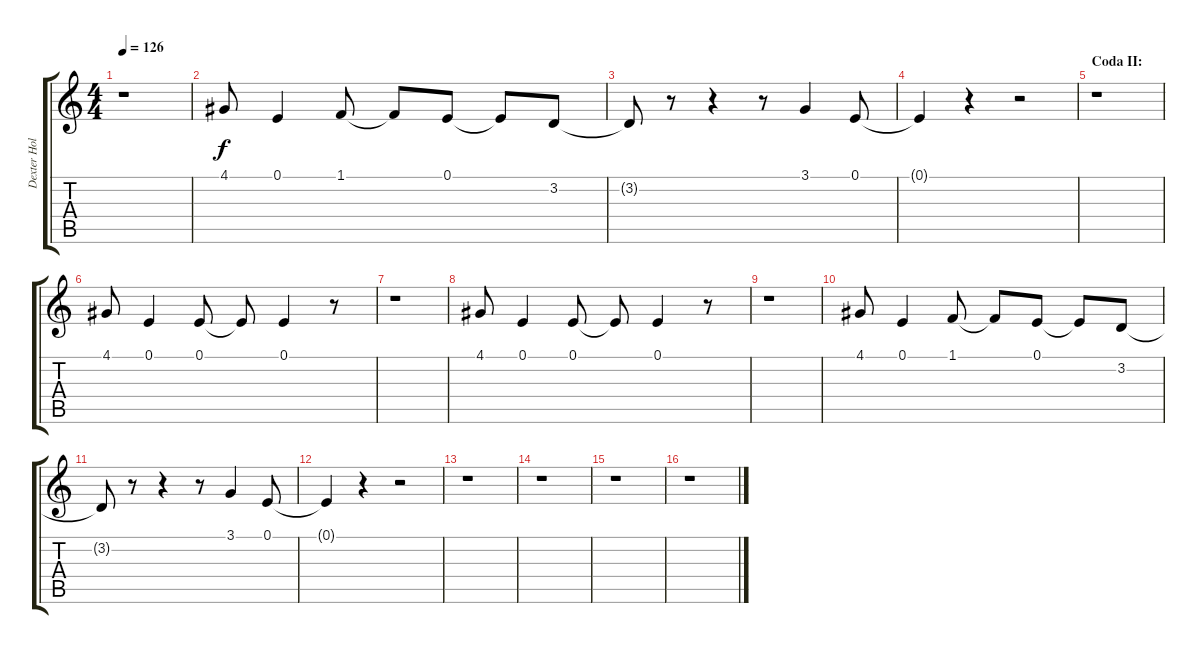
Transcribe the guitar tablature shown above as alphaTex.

\track ("Dexter Holland - Vocals" "Dexter Hol") {instrument lead6voice}
\staff {score tabs}
\tuning (E4 B3 G3 D3 A2 E2) {hide}
\ts (4 4)
\tempo 126
\clef g2
\ks c
r.1{dy f} |
4.1.8 0.1.4 1.1.8 1.1{t}.8 0.1.8 0.1{t}.8 3.2.8 |
3.2{t}.8 r.8 r.4 r.8 3.1.4 0.1.8 |
0.1{t}.4 r.4 r.2 |
\section ("" "Coda II:")
r.1 |
4.1.8 0.1.4 0.1.8 0.1{t}.8 0.1.4 r.8 |
r.1 |
4.1.8 0.1.4 0.1.8 0.1{t}.8 0.1.4 r.8 |
r.1 |
4.1.8 0.1.4 1.1.8 1.1{t}.8 0.1.8 0.1{t}.8 3.2.8 |
3.2{t}.8 r.8 r.4 r.8 3.1.4 0.1.8 |
0.1{t}.4 r.4 r.2 |
r.1 |
r.1 |
r.1 |
r.1
